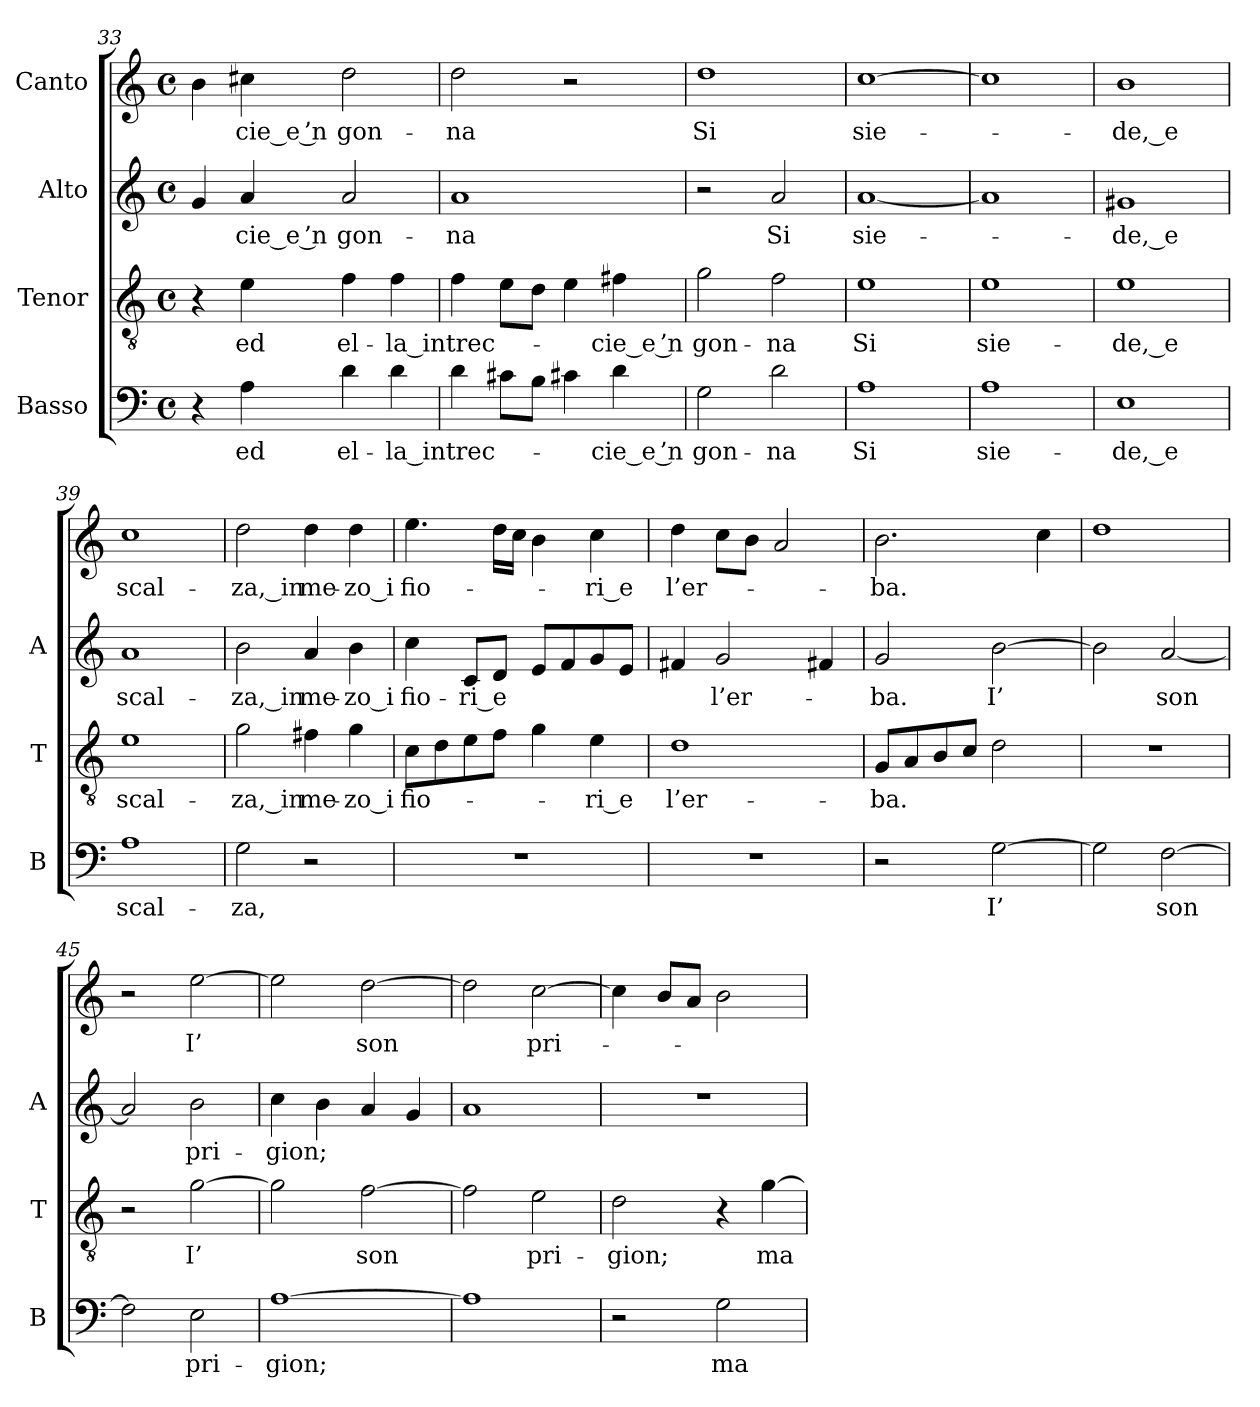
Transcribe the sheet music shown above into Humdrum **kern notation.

**kern	**text	**kern	**text	**kern	**text	**kern	**text
*part4	*part4	*part3	*part3	*part2	*part2	*part1	*part1
*staff4	*staff4	*staff3	*staff3	*staff2	*staff2	*staff1	*staff1
*I"Basso	*	*I"Tenor	*	*I"Alto	*	*I"Canto	*
*I'B	*	*I'T	*	*I'A	*	*	*
*clefF4	*	*clefGv2	*	*clefG2	*	*clefG2	*
*k[]	*	*k[]	*	*k[]	*	*k[]	*
*C:	*	*C:	*	*C:	*	*C:	*
*M4/4	*	*M4/4	*	*M4/4	*	*M4/4	*
*met(c)	*	*met(c)	*	*met(c)	*	*met(c)	*
=33	=33	=33	=33	=33	=33	=33	=33
4r	.	4r	.	4g	.	4b	.
4A	-ed	4e	-ed	4a	-cie_e ’n	4cc#X	-cie_e ’n
4d	el-	4f	el-	2a	gon-	2dd	gon-
4d	-la_in	4f	-la_in	.	.	.	.
=34	=34	=34	=34	=34	=34	=34	=34
4d	trec-	4f	trec-	1a	-na	2dd	-na
8c#XL	.	8eL	.	.	.	.	.
8BJ	.	8dJ	.	.	.	.	.
4c#X	.	4e	.	.	.	2r	.
4d	-cie_e ’n	4f#X	-cie_e ’n	.	.	.	.
=35	=35	=35	=35	=35	=35	=35	=35
2G	gon-	2g	gon-	2r	.	1dd	-Si
2d	-na	2f	-na	2a	-Si	.	.
=36	=36	=36	=36	=36	=36	=36	=36
1A	-Si	1e	-Si	[1a	sie-	[1cc	sie-
=37	=37	=37	=37	=37	=37	=37	=37
1A	sie-	1e	sie-	1a]	.	1cc]	.
=38	=38	=38	=38	=38	=38	=38	=38
1E	-de,_e	1e	-de,_e	1g#X	-de,_e	1b	-de,_e
=39	=39	=39	=39	=39	=39	=39	=39
1A	scal-	1e	scal-	1a	scal-	1cc	scal-
!!LO:PB:g=z
=40	=40	=40	=40	=40	=40	=40	=40
2G	-za,	2g	-za,_in	2b	-za,_in	2dd	-za,_in
2r	.	4f#X	me-	4a	me-	4dd	me-
.	.	4g	-zo_i	4b	-zo_i	4dd	-zo_i
=41	=41	=41	=41	=41	=41	=41	=41
1r	.	8cL	fio-	4cc	fio-	4.ee	fio-
.	.	8d	.	.	.	.	.
.	.	8e	.	8cL	-ri_e	.	.
.	.	8fJ	.	8dJ	.	16ddLL	.
.	.	.	.	.	.	16ccJJ	.
.	.	4g	.	8eL	.	4b	.
.	.	.	.	8f	.	.	.
.	.	4e	-ri_e	8g	.	4cc	-ri_e
.	.	.	.	8eJ	.	.	.
=42	=42	=42	=42	=42	=42	=42	=42
1r	.	1d	l’er-	4f#X	.	4dd	l’er-
.	.	.	.	2g	l’er-	8ccL	.
.	.	.	.	.	.	8bJ	.
.	.	.	.	.	.	2a	.
.	.	.	.	4f#X	.	.	.
=43	=43	=43	=43	=43	=43	=43	=43
2r	.	8GL	-ba.	2g	-ba.	2.b	-ba.
.	.	8A	.	.	.	.	.
.	.	8B	.	.	.	.	.
.	.	8cJ	.	.	.	.	.
[2G	-I’	2d	.	[2b	-I’	.	.
.	.	.	.	.	.	4cc	.
=44	=44	=44	=44	=44	=44	=44	=44
2G]	.	1r	.	2b]	.	1dd	.
[2F	-son	.	.	[2a	-son	.	.
=45	=45	=45	=45	=45	=45	=45	=45
2F]	.	2r	.	2a]	.	2r	.
2E	pri-	[2g	-I’	2b	pri-	[2ee	-I’
=46	=46	=46	=46	=46	=46	=46	=46
[1A	-gion;	2g]	.	4cc	-gion;	2ee]	.
.	.	.	.	4b	.	.	.
.	.	[2f	-son	4a	.	[2dd	-son
.	.	.	.	4g	.	.	.
=47	=47	=47	=47	=47	=47	=47	=47
1A]	.	2f]	.	1a	.	2dd]	.
.	.	2e	pri-	.	.	[2cc	pri-
=48	=48	=48	=48	=48	=48	=48	=48
2r	.	2d	-gion;	1r	.	4cc]	.
.	.	.	.	.	.	8bL	.
.	.	.	.	.	.	8aJ	.
2G	-ma	4r	.	.	.	2b	.
.	.	[4g	-ma	.	.	.	.
=	=	=	=	=	=	=	=
*-	*-	*-	*-	*-	*-	*-	*-
